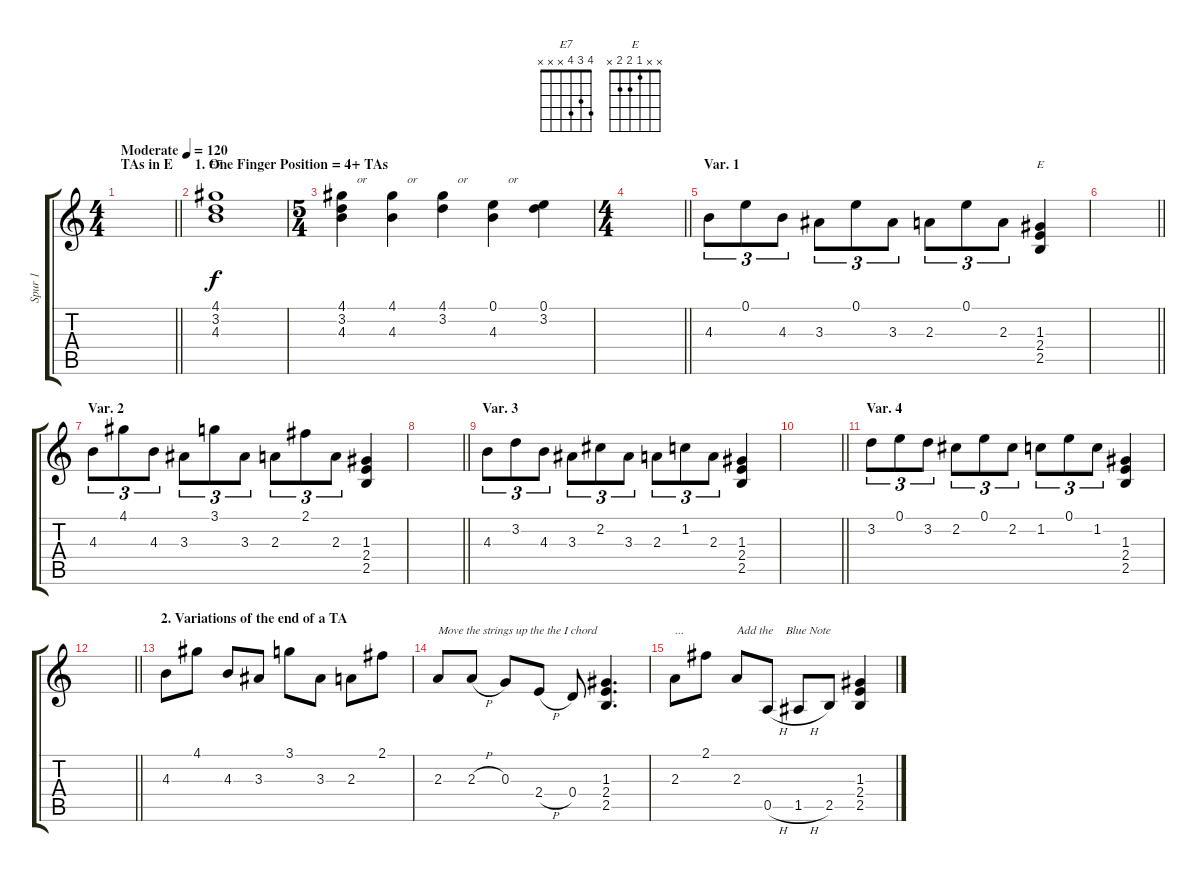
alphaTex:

\track ("Spur 1" "Spur 1") {instrument acousticguitarsteel}
\staff {score tabs}
\tuning (E4 B3 G3 D3 A2 E2) {hide}
\chord ("E7" 4 3 4 x x x)
\chord ("E" x x 1 2 2 x)
\ts (4 4)
\section ("" "TAs in E")
\tempo (120 "Moderate")
\clef g2
\barLineRight lightlight
\ks c
|
\section ("" "1. One Finger Position = 4+ TAs")
(4.1 3.2 4.3).1{ch "E7"} |
\ts (5 4)
(4.1 3.2 4.3).4{txt "     or"} (4.1 4.3).4{txt "     or"} (4.1 3.2).4{txt "     or"} (0.1 4.3).4{txt "     or"} (0.1 3.2).4 |
\ts (4 4)
\barLineRight lightlight
|
\section ("" "Var. 1")
4.3.8{tu (3 2)} 0.1.8{tu (3 2)} 4.3.8{tu (3 2)} 3.3.8{tu (3 2)} 0.1.8{tu (3 2)} 3.3.8{tu (3 2)} 2.3.8{tu (3 2)} 0.1.8{tu (3 2)} 2.3.8{tu (3 2)} (1.3 2.4 2.5).4{ch "E"} |
\barLineRight lightlight
|
\section ("" "Var. 2")
4.3.8{tu (3 2)} 4.1.8{tu (3 2)} 4.3.8{tu (3 2)} 3.3.8{tu (3 2)} 3.1.8{tu (3 2)} 3.3.8{tu (3 2)} 2.3.8{tu (3 2)} 2.1.8{tu (3 2)} 2.3.8{tu (3 2)} (1.3 2.4 2.5).4 |
\barLineRight lightlight
|
\section ("" "Var. 3")
4.3.8{tu (3 2)} 3.2.8{tu (3 2)} 4.3.8{tu (3 2)} 3.3.8{tu (3 2)} 2.2.8{tu (3 2)} 3.3.8{tu (3 2)} 2.3.8{tu (3 2)} 1.2.8{tu (3 2)} 2.3.8{tu (3 2)} (1.3 2.4 2.5).4 |
\barLineRight lightlight
|
\section ("" "Var. 4")
3.2.8{tu (3 2)} 0.1.8{tu (3 2)} 3.2.8{tu (3 2)} 2.2.8{tu (3 2)} 0.1.8{tu (3 2)} 2.2.8{tu (3 2)} 1.2.8{tu (3 2)} 0.1.8{tu (3 2)} 1.2.8{tu (3 2)} (1.3 2.4 2.5).4 |
\barLineRight lightlight
|
\section ("" "2. Variations of the end of a TA")
4.3.8 4.1.8 4.3.8 3.3.8 3.1.8 3.3.8 2.3.8 2.1.8 |
2.3.8{txt "Move the strings up the the I chord"} 2.3{h}.8 0.3.8 2.4{h}.8 0.4.8 (1.3 2.4 2.5).4{d} |
2.3.8{txt "..."} 2.1.8 2.3.8{txt "Add the"} 0.5{h}.8{txt "      Blue Note"} 1.5{h}.8 2.5.8 (1.3 2.4 2.5).4
